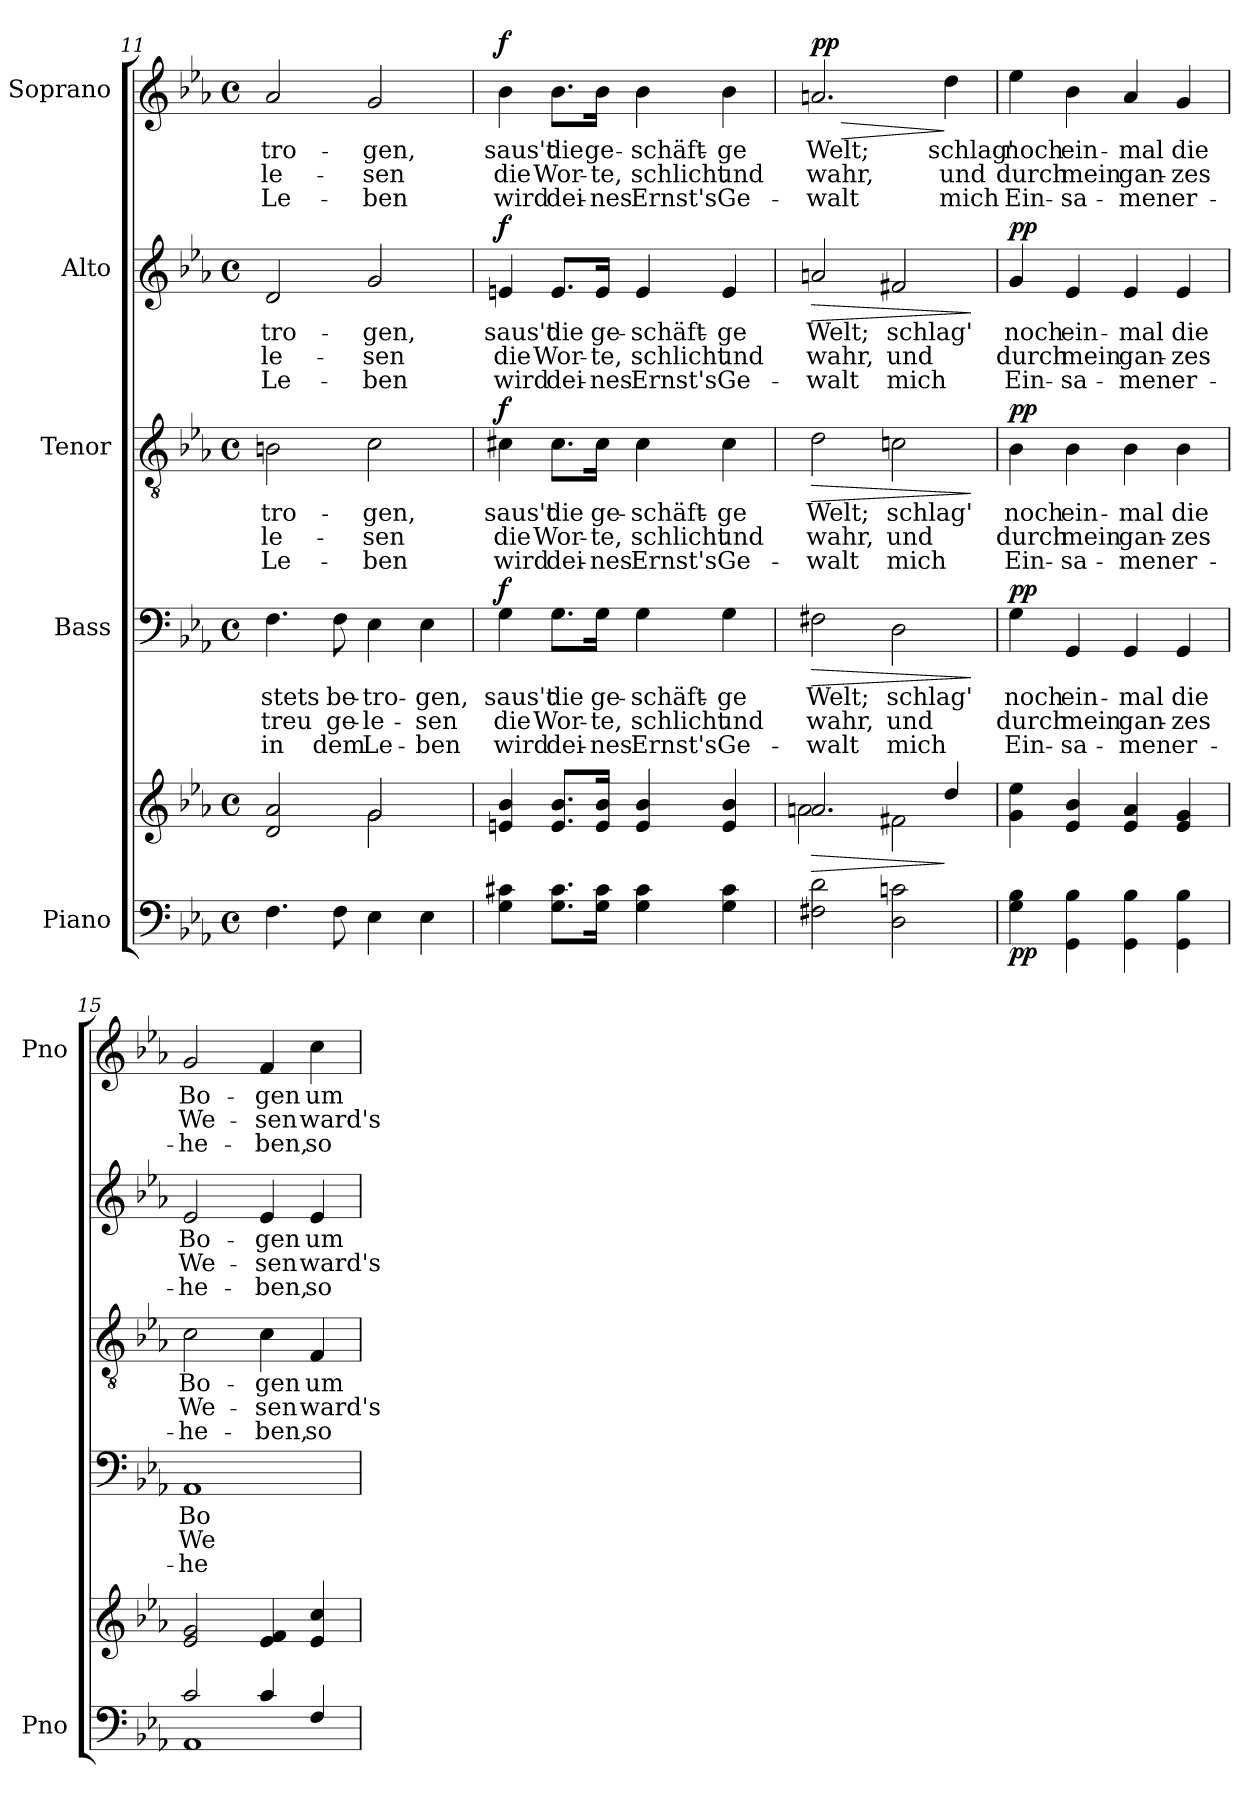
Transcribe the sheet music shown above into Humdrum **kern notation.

**kern	**kern	**dynam	**kern	**text	**text	**text	**dynam	**kern	**text	**text	**text	**dynam	**kern	**text	**text	**text	**dynam	**kern	**text	**text	**text	**dynam
*part5	*part5	*part5	*part4	*part4	*part4	*part4	*part4	*part3	*part3	*part3	*part3	*part3	*part2	*part2	*part2	*part2	*part2	*part1	*part1	*part1	*part1	*part1
*staff6	*staff5	*staff5/6	*staff4	*staff4	*staff4	*staff4	*staff4	*staff3	*staff3	*staff3	*staff3	*staff3	*staff2	*staff2	*staff2	*staff2	*staff2	*staff1	*staff1	*staff1	*staff1	*staff1
*I"Piano	*	*	*I"Bass	*	*	*	*	*I"Tenor	*	*	*	*	*I"Alto	*	*	*	*	*I"Soprano	*	*	*	*
*I'Pno	*	*	*	*	*	*	*	*	*	*	*	*	*	*	*	*	*	*I'Pno	*	*	*	*
!!LO:PB:g=z
*clefF4	*clefG2	*	*clefF4	*	*	*	*	*clefGv2	*	*	*	*	*clefG2	*	*	*	*	*clefG2	*	*	*	*
*k[b-e-a-]	*k[b-e-a-]	*	*k[b-e-a-]	*	*	*	*	*k[b-e-a-]	*	*	*	*	*k[b-e-a-]	*	*	*	*	*k[b-e-a-]	*	*	*	*
*E-:	*E-:	*	*E-:	*	*	*	*	*E-:	*	*	*	*	*E-:	*	*	*	*	*E-:	*	*	*	*
*M4/4	*M4/4	*	*M4/4	*	*	*	*	*M4/4	*	*	*	*	*M4/4	*	*	*	*	*M4/4	*	*	*	*
*met(c)	*met(c)	*	*met(c)	*	*	*	*	*met(c)	*	*	*	*	*met(c)	*	*	*	*	*met(c)	*	*	*	*
=11	=11	=11	=11	=11	=11	=11	=11	=11	=11	=11	=11	=11	=11	=11	=11	=11	=11	=11	=11	=11	=11	=11
*	*^	*	*	*	*	*	*	*	*	*	*	*	*	*	*	*	*	*	*	*	*	*
!	!	!	!	!	!LO:LY:b	!LO:LY:b	!LO:LY:b	!	!	!LO:LY:b	!LO:LY:b	!LO:LY:b	!	!	!LO:LY:b	!LO:LY:b	!LO:LY:b	!	!	!LO:LY:b	!LO:LY:b	!LO:LY:b	!
4.F\	2d/ 2a-/	2ryy	.	4.F\	stets	treu	in	.	2Bn\	-tro-	-le-	Le-	.	2d/	-tro-	-le-	Le-	.	2a-/	-tro-	-le-	Le-	.
!	!	!	!	!	!LO:LY:b	!LO:LY:b	!LO:LY:b	!	!	!	!	!	!	!	!	!	!	!	!	!	!	!	!
8F\	.	.	.	8F\	be-	ge-	dem	.	.	.	.	.	.	.	.	.	.	.	.	.	.	.	.
!	!	!	!	!	!LO:LY:b	!LO:LY:b	!LO:LY:b	!	!	!LO:LY:b	!LO:LY:b	!LO:LY:b	!	!	!LO:LY:b	!LO:LY:b	!LO:LY:b	!	!	!LO:LY:b	!LO:LY:b	!LO:LY:b	!
4E-\	2g\	2g/	.	4E-\	-tro-	-le-	Le-	.	2c\	-gen,	-sen	-ben	.	2g/	-gen,	-sen	-ben	.	2g/	-gen,	-sen	-ben	.
!	!	!	!	!	!LO:LY:b	!LO:LY:b	!LO:LY:b	!	!	!	!	!	!	!	!	!	!	!	!	!	!	!	!
4E-\	.	.	.	4E-\	-gen,	-sen	-ben	.	.	.	.	.	.	.	.	.	.	.	.	.	.	.	.
*	*v	*v	*	*	*	*	*	*	*	*	*	*	*	*	*	*	*	*	*	*	*	*	*
=12	=12	=12	=12	=12	=12	=12	=12	=12	=12	=12	=12	=12	=12	=12	=12	=12	=12	=12	=12	=12	=12	=12
!	!	!	!	!LO:LY:b	!LO:LY:b	!LO:LY:b	!LO:DY:b	!	!LO:LY:b	!LO:LY:b	!LO:LY:b	!LO:DY:b	!	!LO:LY:b	!LO:LY:b	!LO:LY:b	!LO:DY:b	!	!LO:LY:b	!LO:LY:b	!LO:LY:b	!LO:DY:b
4G\ 4c#X\	4en/ 4b-/	.	4G\	saus't	die	wird	f	4c#X\	saus't	die	wird	f	4en/	saus't	die	wird	f	4b-\	saus't	die	wird	f
!	!	!	!	!LO:LY:b	!LO:LY:b	!LO:LY:b	!	!	!LO:LY:b	!LO:LY:b	!LO:LY:b	!	!	!LO:LY:b	!LO:LY:b	!LO:LY:b	!	!	!LO:LY:b	!LO:LY:b	!LO:LY:b	!
8.G\ 8.c#\L	8.e/ 8.b-/L	.	8.G\L	die	Wor-	dei-	.	8.c#\L	die	Wor-	dei-	.	8.e/L	die	Wor-	dei-	.	8.b-\L	die	Wor-	dei-	.
!	!	!	!	!LO:LY:b	!LO:LY:b	!LO:LY:b	!	!	!LO:LY:b	!LO:LY:b	!LO:LY:b	!	!	!LO:LY:b	!LO:LY:b	!LO:LY:b	!	!	!LO:LY:b	!LO:LY:b	!LO:LY:b	!
16G\ 16c#\Jk	16e/ 16b-/Jk	.	16G\Jk	ge-	-te,	-nes	.	16c#\Jk	ge-	-te,	-nes	.	16e/Jk	ge-	-te,	-nes	.	16b-\Jk	ge-	-te,	-nes	.
!	!	!	!	!LO:LY:b	!LO:LY:b	!LO:LY:b	!	!	!LO:LY:b	!LO:LY:b	!LO:LY:b	!	!	!LO:LY:b	!LO:LY:b	!LO:LY:b	!	!	!LO:LY:b	!LO:LY:b	!LO:LY:b	!
4G\ 4c#\	4e/ 4b-/	.	4G\	-schäft-	schlicht	Ernst's	.	4c#\	-schäft-	schlicht	Ernst's	.	4e/	-schäft-	schlicht	Ernst's	.	4b-\	-schäft-	schlicht	Ernst's	.
!	!	!	!	!LO:LY:b	!LO:LY:b	!LO:LY:b	!	!	!LO:LY:b	!LO:LY:b	!LO:LY:b	!	!	!LO:LY:b	!LO:LY:b	!LO:LY:b	!	!	!LO:LY:b	!LO:LY:b	!LO:LY:b	!
4G\ 4c#\	4e/ 4b-/	.	4G\	-ge	und	Ge-	.	4c#\	-ge	und	Ge-	.	4e/	-ge	und	Ge-	.	4b-\	-ge	und	Ge-	.
=13	=13	=13	=13	=13	=13	=13	=13	=13	=13	=13	=13	=13	=13	=13	=13	=13	=13	=13	=13	=13	=13	=13
!	!	!LO:HP:b	!	!LO:LY:b	!LO:LY:b	!LO:LY:b	!LO:HP:b	!	!LO:LY:b	!LO:LY:b	!LO:LY:b	!LO:HP:b	!	!LO:LY:b	!LO:LY:b	!LO:LY:b	!LO:HP:b	!	!LO:LY:b	!LO:LY:b	!LO:LY:b	!LO:HP:b
*	*^	*	*	*	*	*	*	*	*	*	*	*	*	*	*	*	*	*	*	*	*	*
!	!	!	!	!	!	!	!	!	!	!	!	!	!	!	!	!	!	!	!	!	!	!	!LO:DY:n=1:b
2F#X\ 2d\	2.an/	2a\	>	2F#X\	Welt;	wahr,	-walt	>	2d\	Welt;	wahr,	-walt	>	2an/	Welt;	wahr,	-walt	>	2.an/	Welt;	wahr,	-walt	> pp
!	!	!	!	!	!LO:LY:b	!LO:LY:b	!LO:LY:b	!	!	!LO:LY:b	!LO:LY:b	!LO:LY:b	!	!	!LO:LY:b	!LO:LY:b	!LO:LY:b	!	!	!	!	!	!
2D\ 2cn\	.	2f#X\	.	2D\	schlag'	und	mich	.	2cn\	schlag'	und	mich	.	2f#X/	schlag'	und	mich	.	.	.	.	.	.
!	!	!	!	!	!	!	!	!	!	!	!	!	!	!	!	!	!	!	!	!LO:LY:b	!LO:LY:b	!LO:LY:b	!
.	4dd/	.	]	.	.	.	.	.	.	.	.	.	.	.	.	.	.	.	4dd\	schlag'	und	mich	]
*	*v	*v	*	*	*	*	*	*	*	*	*	*	*	*	*	*	*	*	*	*	*	*	*
.	.	.	.	.	.	.	]	.	.	.	.	]	.	.	.	.	]	.	.	.	.	.
=14	=14	=14	=14	=14	=14	=14	=14	=14	=14	=14	=14	=14	=14	=14	=14	=14	=14	=14	=14	=14	=14	=14
!	!	!LO:DY:b=2	!	!LO:LY:b	!LO:LY:b	!LO:LY:b	!LO:DY:b	!	!LO:LY:b	!LO:LY:b	!LO:LY:b	!LO:DY:b	!	!LO:LY:b	!LO:LY:b	!LO:LY:b	!LO:DY:b	!	!LO:LY:b	!LO:LY:b	!LO:LY:b	!
4G\ 4B-\	4g\ 4ee-\	pp	4G\	noch	durch	Ein-	pp	4B-\	noch	durch	Ein-	pp	4g/	noch	durch	Ein-	pp	4ee-\	noch	durch	Ein-	.
!	!	!	!	!LO:LY:b	!LO:LY:b	!LO:LY:b	!	!	!LO:LY:b	!LO:LY:b	!LO:LY:b	!	!	!LO:LY:b	!LO:LY:b	!LO:LY:b	!	!	!LO:LY:b	!LO:LY:b	!LO:LY:b	!
4GG\ 4B-\	4e-/ 4b-/	.	4GG/	ein-	mein	-sa-	.	4B-\	ein-	mein	-sa-	.	4e-/	ein-	mein	-sa-	.	4b-\	ein-	mein	-sa-	.
!	!	!	!	!LO:LY:b	!LO:LY:b	!LO:LY:b	!	!	!LO:LY:b	!LO:LY:b	!LO:LY:b	!	!	!LO:LY:b	!LO:LY:b	!LO:LY:b	!	!	!LO:LY:b	!LO:LY:b	!LO:LY:b	!
4GG\ 4B-\	4e-/ 4a-/	.	4GG/	-mal	gan-	-men	.	4B-\	-mal	gan-	-men	.	4e-/	-mal	gan-	-men	.	4a-/	-mal	gan-	-men	.
!	!	!	!	!LO:LY:b	!LO:LY:b	!LO:LY:b	!	!	!LO:LY:b	!LO:LY:b	!LO:LY:b	!	!	!LO:LY:b	!LO:LY:b	!LO:LY:b	!	!	!LO:LY:b	!LO:LY:b	!LO:LY:b	!
4GG\ 4B-\	4e-/ 4g/	.	4GG/	die	-zes	er-	.	4B-\	die	-zes	er-	.	4e-/	die	-zes	er-	.	4g/	die	-zes	er-	.
!!LO:PB:g=z
=15	=15	=15	=15	=15	=15	=15	=15	=15	=15	=15	=15	=15	=15	=15	=15	=15	=15	=15	=15	=15	=15	=15
*^	*	*	*	*	*	*	*	*	*	*	*	*	*	*	*	*	*	*	*	*	*	*
!	!	!	!	!	!LO:LY:b	!LO:LY:b	!LO:LY:b	!	!	!LO:LY:b	!LO:LY:b	!LO:LY:b	!	!	!LO:LY:b	!LO:LY:b	!LO:LY:b	!	!	!LO:LY:b	!LO:LY:b	!LO:LY:b	!
1AA-	2c/	2e-/ 2g/	.	1AA-	Bo-	We-	-he-	.	2c\	Bo-	We-	-he-	.	2e-/	Bo-	We-	-he-	.	2g/	Bo-	We-	-he-	.
!	!	!	!	!	!	!	!	!	!	!LO:LY:b	!LO:LY:b	!LO:LY:b	!	!	!LO:LY:b	!LO:LY:b	!LO:LY:b	!	!	!LO:LY:b	!LO:LY:b	!LO:LY:b	!
.	4c/	4e-/ 4f/	.	.	.	.	.	.	4c\	-gen	-sen	-ben,	.	4e-/	-gen	-sen	-ben,	.	4f/	-gen	-sen	-ben,	.
!	!	!	!	!	!	!	!	!	!	!LO:LY:b	!LO:LY:b	!LO:LY:b	!	!	!LO:LY:b	!LO:LY:b	!LO:LY:b	!	!	!LO:LY:b	!LO:LY:b	!LO:LY:b	!
.	4F/	4e-/ 4cc/	.	.	.	.	.	.	4F/	um	ward's	so	.	4e-/	um	ward's	so	.	4cc\	um	ward's	so	.
*v	*v	*	*	*	*	*	*	*	*	*	*	*	*	*	*	*	*	*	*	*	*	*	*
=	=	=	=	=	=	=	=	=	=	=	=	=	=	=	=	=	=	=	=	=	=	=
*-	*-	*-	*-	*-	*-	*-	*-	*-	*-	*-	*-	*-	*-	*-	*-	*-	*-	*-	*-	*-	*-	*-
